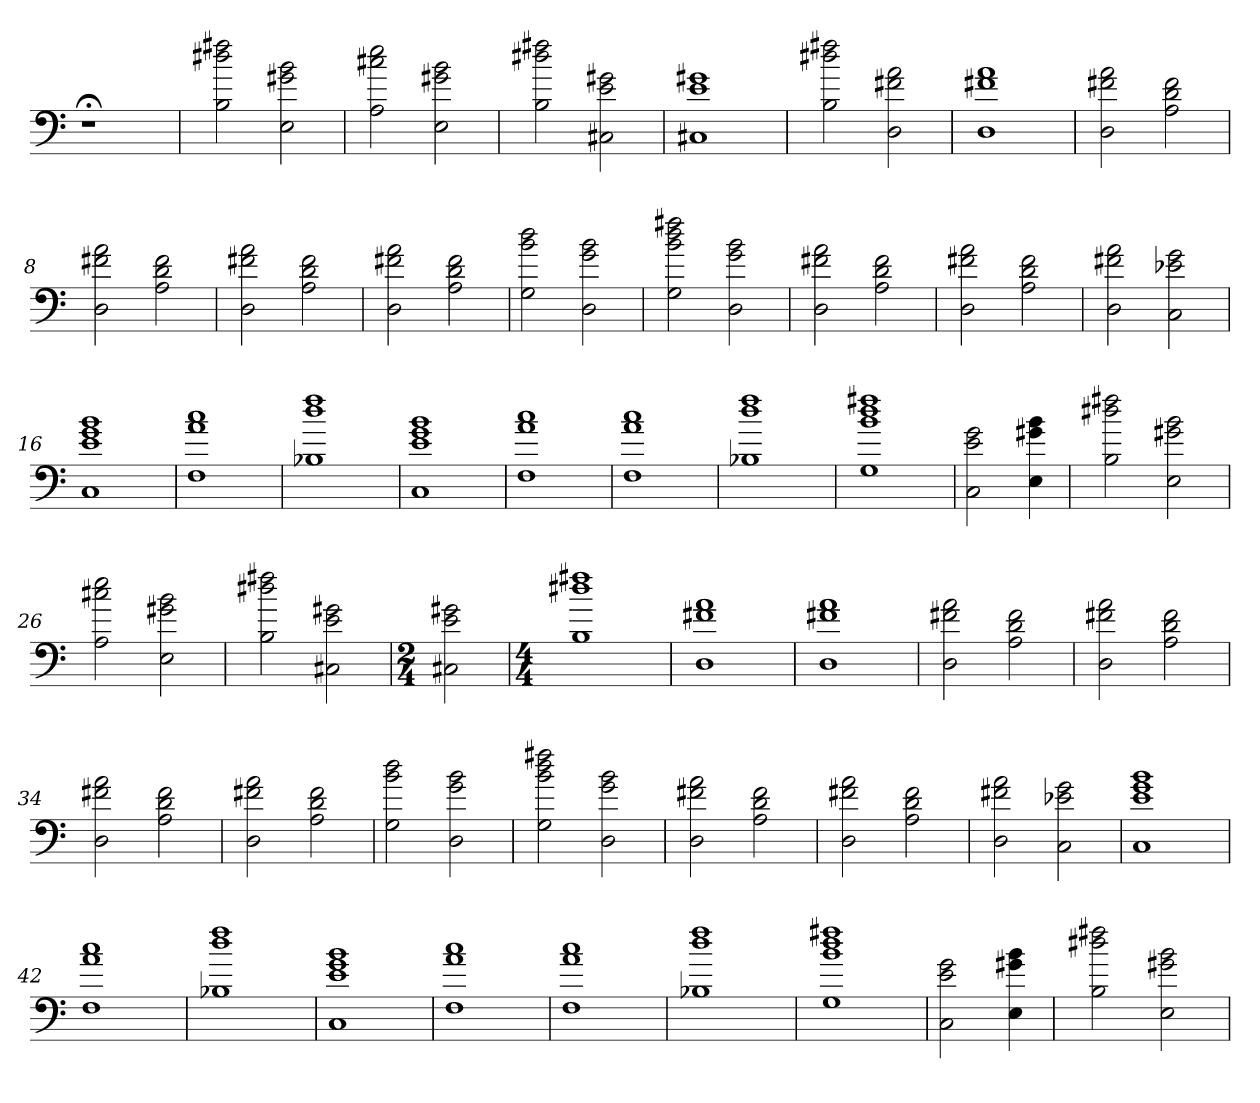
**kern
*part1
*staff1
=
1r;<
=1
2B 2dd#X 2ff#X
2E 2g#X 2b
=2
2A 2cc#X 2ee
2E 2g#X 2b
=3
2B 2dd#X 2ff#X
2C#X 2e 2g#X
=4
1C#X 1e 1g#X
=5
2B 2dd#X 2ff#X
2D 2f#X 2a
=6
1D 1f#X 1a
=7
2D 2f#X 2a
2A 2d 2f#
=8
2D 2f#X 2a
2A 2d 2f#
=9
2D 2f#X 2a
2A 2d 2f#
=10
2D 2f#X 2a
2A 2d 2f#
=11
2G 2b 2dd
2D 2g 2b
=12
2G 2b 2dd 2ff#X
2D 2g 2b
=13
2D 2f#X 2a
2A 2d 2f#
=14
2D 2f#X 2a
2A 2d 2f#
=15
2D 2f#X 2a
2C 2e-X 2g
=16
1C 1e 1g 1b
=17
1F 1a 1cc
=18
1B-X 1dd 1ff
=19
1C 1e 1g 1b
=20
1F 1a 1cc
=21
1F 1a 1cc
=22
1B-X 1dd 1ff
=23
1G 1b 1dd 1ff#X
=24
2C 2e 2g
4E 4g#X 4b
=25
2B 2dd#X 2ff#X
2E 2g#X 2b
=26
2A 2cc#X 2ee
2E 2g#X 2b
=27
2B 2dd#X 2ff#X
2C#X 2e 2g#X
=28
*M2/4
2C#X 2e 2g#X
=29
*M4/4
1B 1dd#X 1ff#X
=30
1D 1f#X 1a
=31
1D 1f#X 1a
=32
2D 2f#X 2a
2A 2d 2f#
=33
2D 2f#X 2a
2A 2d 2f#
=34
2D 2f#X 2a
2A 2d 2f#
=35
2D 2f#X 2a
2A 2d 2f#
=36
2G 2b 2dd
2D 2g 2b
=37
2G 2b 2dd 2ff#X
2D 2g 2b
=38
2D 2f#X 2a
2A 2d 2f#
=39
2D 2f#X 2a
2A 2d 2f#
=40
2D 2f#X 2a
2C 2e-X 2g
=41
1C 1e 1g 1b
=42
1F 1a 1cc
=43
1B-X 1dd 1ff
=44
1C 1e 1g 1b
=45
1F 1a 1cc
=46
1F 1a 1cc
=47
1B-X 1dd 1ff
=48
1G 1b 1dd 1ff#X
=49
2C 2e 2g
4E 4g#X 4b
=50
2B 2dd#X 2ff#X
2E 2g#X 2b
=
*-
